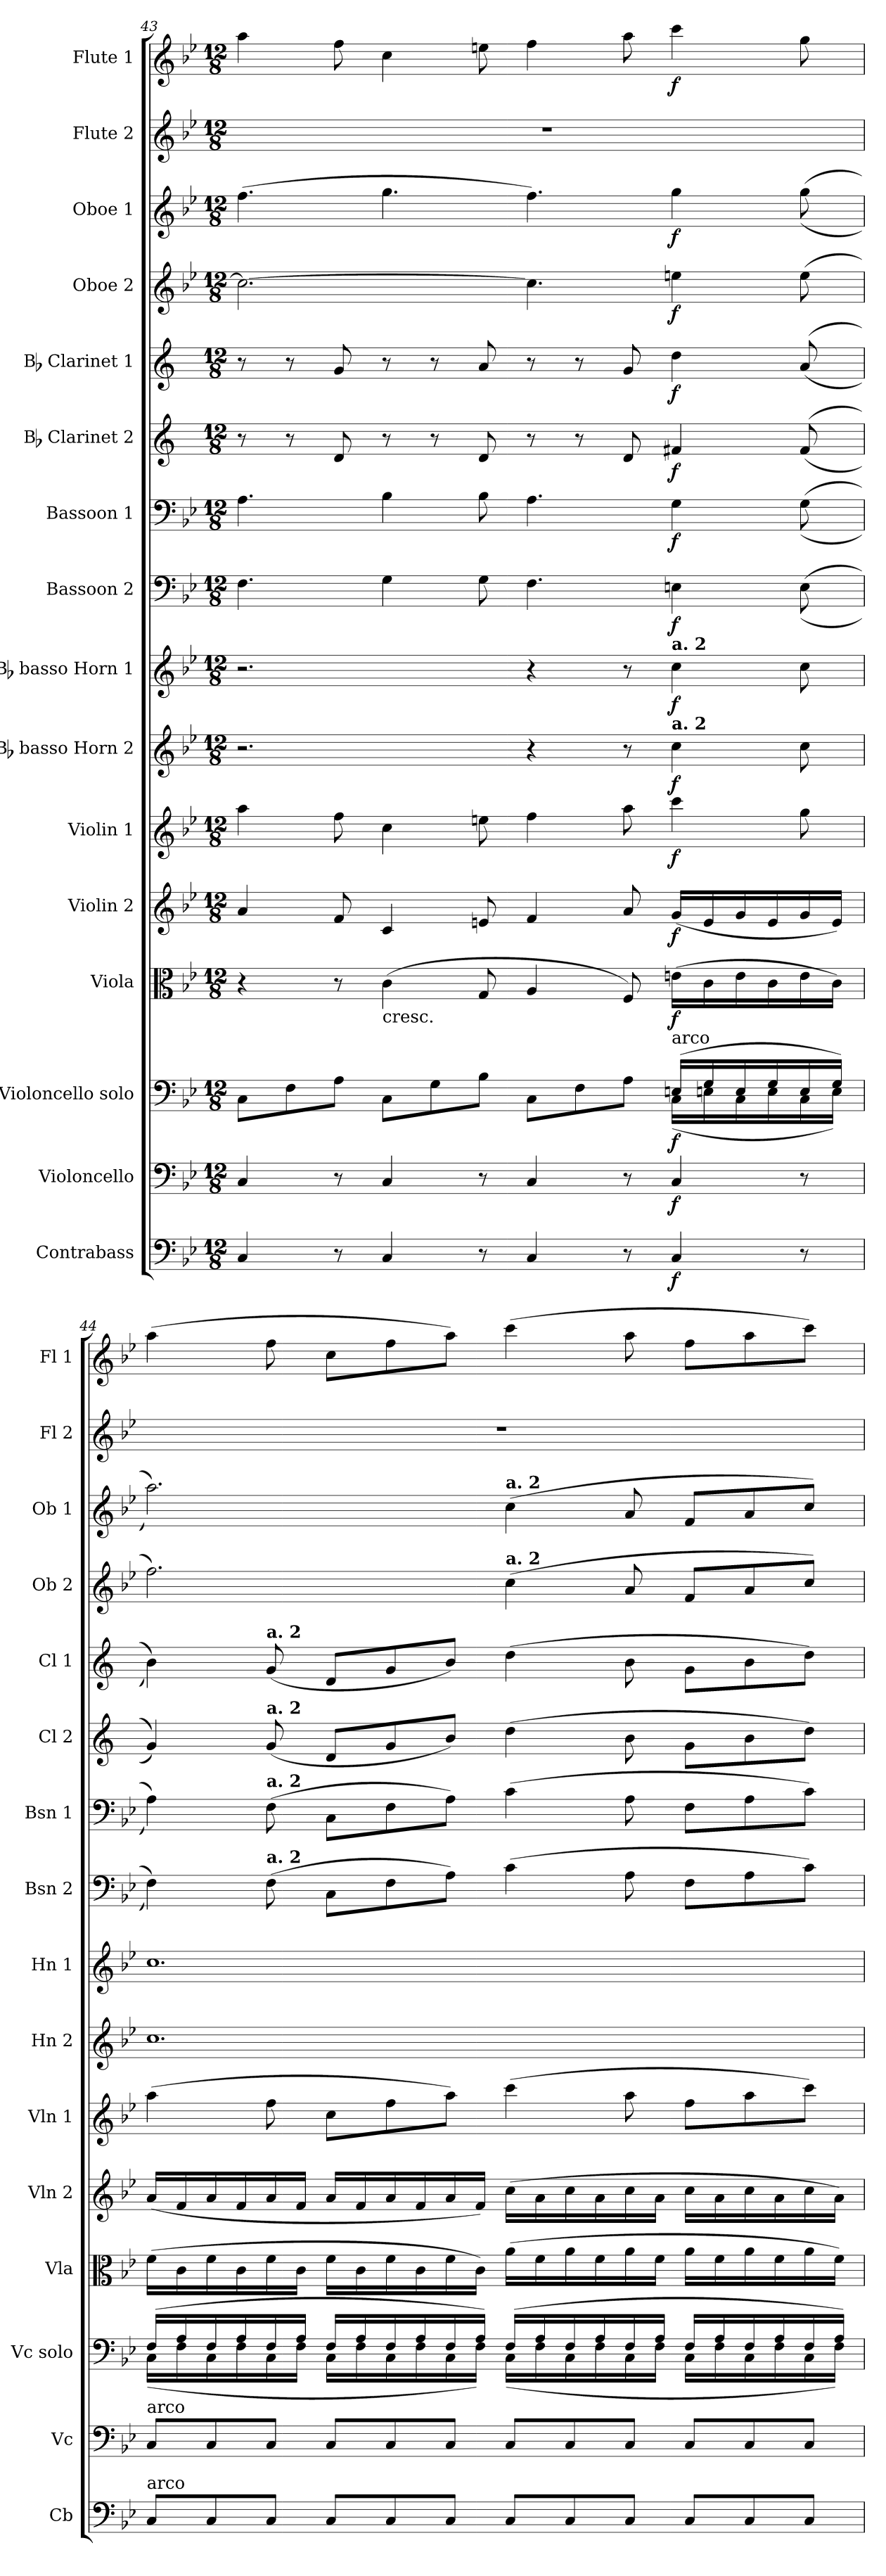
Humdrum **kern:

**kern	**dynam	**kern	**dynam	**kern	**dynam	**kern	**dynam	**kern	**dynam	**kern	**dynam	**kern	**dynam	**kern	**dynam	**kern	**dynam	**kern	**dynam	**kern	**dynam	**kern	**dynam	**kern	**dynam	**kern	**dynam	**kern	**kern	**dynam
*part16	*part16	*part15	*part15	*part14	*part14	*part13	*part13	*part12	*part12	*part11	*part11	*part10	*part10	*part9	*part9	*part8	*part8	*part7	*part7	*part6	*part6	*part5	*part5	*part4	*part4	*part3	*part3	*part2	*part1	*part1
*staff16	*staff16	*staff15	*staff15	*staff14	*staff14	*staff13	*staff13	*staff12	*staff12	*staff11	*staff11	*staff10	*staff10	*staff9	*staff9	*staff8	*staff8	*staff7	*staff7	*staff6	*staff6	*staff5	*staff5	*staff4	*staff4	*staff3	*staff3	*staff2	*staff1	*staff1
*I"Contrabass	*	*I"Violoncello	*	*I"Violoncello solo	*	*I"Viola	*	*I"Violin 2	*	*I"Violin 1	*	*I"Bb basso Horn 2	*	*I"Bb basso Horn 1	*	*I"Bassoon 2	*	*I"Bassoon 1	*	*I"Bb Clarinet 2	*	*I"Bb Clarinet 1	*	*I"Oboe 2	*	*I"Oboe 1	*	*I"Flute 2	*I"Flute 1	*
*I'Cb	*	*I'Vc	*	*I'Vc solo	*	*I'Vla	*	*I'Vln 2	*	*I'Vln 1	*	*I'Hn 2	*	*I'Hn 1	*	*I'Bsn 2	*	*I'Bsn 1	*	*I'Cl 2	*	*I'Cl 1	*	*I'Ob 2	*	*I'Ob 1	*	*I'Fl 2	*I'Fl 1	*
*clefF4	*	*clefF4	*	*clefF4	*	*clefC3	*	*clefG2	*	*clefG2	*	*clefG2	*	*clefG2	*	*clefF4	*	*clefF4	*	*clefG2	*	*clefG2	*	*clefG2	*	*clefG2	*	*clefG2	*clefG2	*
*ITrd7c12	*	*	*	*	*	*	*	*	*	*	*	*ITrd8c14	*	*ITrd8c14	*	*	*	*	*	*ITrd1c2	*	*ITrd1c2	*	*	*	*	*	*	*	*
*k[b-e-]	*	*k[b-e-]	*	*k[b-e-]	*	*k[b-e-]	*	*k[b-e-]	*	*k[b-e-]	*	*k[b-e-]	*	*k[b-e-]	*	*k[b-e-]	*	*k[b-e-]	*	*k[b-e-]	*	*k[b-e-]	*	*k[b-e-]	*	*k[b-e-]	*	*k[b-e-]	*k[b-e-]	*
*M12/8	*	*M12/8	*	*M12/8	*	*M12/8	*	*M12/8	*	*M12/8	*	*M12/8	*	*M12/8	*	*M12/8	*	*M12/8	*	*M12/8	*	*M12/8	*	*M12/8	*	*M12/8	*	*M12/8	*M12/8	*
=43	=43	=43	=43	=43	=43	=43	=43	=43	=43	=43	=43	=43	=43	=43	=43	=43	=43	=43	=43	=43	=43	=43	=43	=43	=43	=43	=43	=43	=43	=43
*	*	*	*	*^	*	*	*	*	*	*	*	*	*	*	*	*	*	*	*	*	*	*	*	*	*	*	*	*	*	*
4CC/	.	4C/	.	8C\L	8ryy	.	4r	.	4a/	.	4aa\	.	2.r	.	2.r	.	4.F\	.	4.A\	.	8r	.	8r	.	2.cc\_	.	(4.ff\	.	1.r	4aa\	.
*	*	*	*	*v	*v	*	*	*	*	*	*	*	*	*	*	*	*	*	*	*	*	*	*	*	*	*	*	*	*	*	*
.	.	.	.	8F\	.	.	.	.	.	.	.	.	.	.	.	.	.	.	.	8r	.	8r	.	.	.	.	.	.	.	.
8r	.	8r	.	8A\J	.	8r	.	8f/	.	8ff\	.	.	.	.	.	.	.	.	.	8c/	.	8f/	.	.	.	.	.	.	8ff\	.
!	!	!	!	!	!	!LO:TX:b:t=cresc.	!	!	!	!	!	!	!	!	!	!	!	!	!	!	!	!	!	!	!	!	!	!	!	!
4CC/	.	4C/	.	8C\L	.	(4c\	.	4c/	.	4cc\	.	.	.	.	.	4G\	.	4B-\	.	8r	.	8r	.	.	.	4.gg\	.	.	4cc\	.
.	.	.	.	8G\	.	.	.	.	.	.	.	.	.	.	.	.	.	.	.	8r	.	8r	.	.	.	.	.	.	.	.
8r	.	8r	.	8B-\J	.	8G/	.	8en/	.	8een\	.	.	.	.	.	8G\	.	8B-\	.	8c/	.	8g/	.	.	.	.	.	.	8een\	.
4CC/	.	4C/	.	8C\L	.	4A/	.	4f/	.	4ff\	.	4r	.	4r	.	4.F\	.	4.A\	.	8r	.	8r	.	4.cc\]	.	4.ff\)	.	.	4ff\	.
.	.	.	.	8F\	.	.	.	.	.	.	.	.	.	.	.	.	.	.	.	8r	.	8r	.	.	.	.	.	.	.	.
8r	.	8r	.	8A\J	.	8F/)	.	8a/	.	8aa\	.	8r	.	8r	.	.	.	.	.	8c/	.	8f/	.	.	.	.	.	.	8aa\	.
*	*	*	*	*^	*	*	*	*	*	*	*	*	*	*	*	*	*	*	*	*	*	*	*	*	*	*	*	*	*	*
!	!	!	!	!	!	!	!	!	!	!	!	!	!	!	!LO:TX:a:B:t=a. 2	!	!	!	!	!	!	!	!	!	!	!	!	!	!	!	!
!	!	!	!	!	!	!	!	!	!	!	!	!	!LO:TX:a:B:t=a. 2	!	!	!	!	!	!	!	!	!	!	!	!	!	!	!	!	!	!
!	!	!	!	!LO:TX:a:t=arco	!	!	!	!	!	!	!	!	!	!	!	!	!	!	!	!	!	!	!	!	!	!	!	!	!	!	!
!	!LO:DY:b	!	!LO:DY:b	!	!	!LO:DY:b	!	!LO:DY:b	!	!LO:DY:b	!	!LO:DY:b	!	!LO:DY:b	!	!LO:DY:b	!	!LO:DY:b	!	!LO:DY:b	!	!LO:DY:b	!	!LO:DY:b	!	!LO:DY:b	!	!LO:DY:b	!	!	!LO:DY:b
4CC/	f	4C/	f	(16En/LL	(16C\LL	f	(16en\LL	f	(16g/LL	f	4ccc\	f	4c\	f	4c\	f	4En\	f	4G\	f	4en/	f	4cc\	f	4een\	f	4gg\	f	.	4ccc\	f
.	.	.	.	16G/	16En\	.	16c\	.	16e/	.	.	.	.	.	.	.	.	.	.	.	.	.	.	.	.	.	.	.	.	.	.
.	.	.	.	16E/	16C\	.	16e\	.	16g/	.	.	.	.	.	.	.	.	.	.	.	.	.	.	.	.	.	.	.	.	.	.
.	.	.	.	16G/	16E\	.	16c\	.	16e/	.	.	.	.	.	.	.	.	.	.	.	.	.	.	.	.	.	.	.	.	.	.
8r	.	8r	.	16E/	16C\	.	16e\	.	16g/	.	8gg\	.	8c\	.	8c\	.	((8E\	.	((8G\	.	((8e/	.	((8g/	.	(8ee\	.	((8gg\	.	.	8gg\	.
.	.	.	.	16G/JJ)	16E\JJ)	.	16c\JJ)	.	16e/JJ)	.	.	.	.	.	.	.	.	.	.	.	.	.	.	.	.	.	.	.	.	.	.
!!LO:PB:g=z
=44	=44	=44	=44	=44	=44	=44	=44	=44	=44	=44	=44	=44	=44	=44	=44	=44	=44	=44	=44	=44	=44	=44	=44	=44	=44	=44	=44	=44	=44	=44	=44
!	!	!LO:TX:a:t=arco	!	!	!	!	!	!	!	!	!	!	!	!	!	!	!	!	!	!	!	!	!	!	!	!	!	!	!	!	!
!LO:TX:a:t=arco	!	!	!	!	!	!	!	!	!	!	!	!	!	!	!	!	!	!	!	!	!	!	!	!	!	!	!	!	!	!	!
8CC/L	.	8C/L	.	(16F/LL	(16C\LL	.	(16f\LL	.	(16a/LL	.	(4aa\	.	1.c	.	1.c	.	4F\))	.	4A\))	.	4f/))	.	4a\))	.	2.ff\)	.	2.aa\))	.	1.r	(4aa\	.
.	.	.	.	16A/	16F\	.	16c\	.	16f/	.	.	.	.	.	.	.	.	.	.	.	.	.	.	.	.	.	.	.	.	.	.
8CC/	.	8C/	.	16F/	16C\	.	16f\	.	16a/	.	.	.	.	.	.	.	.	.	.	.	.	.	.	.	.	.	.	.	.	.	.
.	.	.	.	16A/	16F\	.	16c\	.	16f/	.	.	.	.	.	.	.	.	.	.	.	.	.	.	.	.	.	.	.	.	.	.
!	!	!	!	!	!	!	!	!	!	!	!	!	!	!	!	!	!	!	!	!	!	!	!LO:TX:a:B:t=a. 2	!	!	!	!	!	!	!	!
!	!	!	!	!	!	!	!	!	!	!	!	!	!	!	!	!	!	!	!	!	!LO:TX:a:B:t=a. 2	!	!	!	!	!	!	!	!	!	!
!	!	!	!	!	!	!	!	!	!	!	!	!	!	!	!	!	!	!	!LO:TX:a:B:t=a. 2	!	!	!	!	!	!	!	!	!	!	!	!
!	!	!	!	!	!	!	!	!	!	!	!	!	!	!	!	!	!LO:TX:a:B:t=a. 2	!	!	!	!	!	!	!	!	!	!	!	!	!	!
8CC/J	.	8C/J	.	16F/	16C\	.	16f\	.	16a/	.	8ff\	.	.	.	.	.	(8F\	.	(8F\	.	(8f/	.	(8f/	.	.	.	.	.	.	8ff\	.
.	.	.	.	16A/JJ	16F\JJ	.	16c\JJ	.	16f/JJ	.	.	.	.	.	.	.	.	.	.	.	.	.	.	.	.	.	.	.	.	.	.
8CC/L	.	8C/L	.	16F/LL	16C\LL	.	16f\LL	.	16a/LL	.	8cc\L	.	.	.	.	.	8C\L	.	8C\L	.	8c/L	.	8c/L	.	.	.	.	.	.	8cc\L	.
.	.	.	.	16A/	16F\	.	16c\	.	16f/	.	.	.	.	.	.	.	.	.	.	.	.	.	.	.	.	.	.	.	.	.	.
8CC/	.	8C/	.	16F/	16C\	.	16f\	.	16a/	.	8ff\	.	.	.	.	.	8F\	.	8F\	.	8f/	.	8f/	.	.	.	.	.	.	8ff\	.
.	.	.	.	16A/	16F\	.	16c\	.	16f/	.	.	.	.	.	.	.	.	.	.	.	.	.	.	.	.	.	.	.	.	.	.
8CC/J	.	8C/J	.	16F/	16C\	.	16f\	.	16a/	.	8aa\J)	.	.	.	.	.	8A\J)	.	8A\J)	.	8a/J)	.	8a/J)	.	.	.	.	.	.	8aa\J)	.
.	.	.	.	16A/JJ)	16F\JJ)	.	16c\JJ)	.	16f/JJ)	.	.	.	.	.	.	.	.	.	.	.	.	.	.	.	.	.	.	.	.	.	.
!	!	!	!	!	!	!	!	!	!	!	!	!	!	!	!	!	!	!	!	!	!	!	!	!	!	!	!LO:TX:a:B:t=a. 2	!	!	!	!
!	!	!	!	!	!	!	!	!	!	!	!	!	!	!	!	!	!	!	!	!	!	!	!	!	!LO:TX:a:B:t=a. 2	!	!	!	!	!	!
8CC/L	.	8C/L	.	(16F/LL	(16C\LL	.	(16a\LL	.	(16cc\LL	.	(4ccc\	.	.	.	.	.	(4c\	.	(4c\	.	(4cc\	.	(4cc\	.	(4cc\	.	(4cc\	.	.	(4ccc\	.
.	.	.	.	16A/	16F\	.	16f\	.	16a\	.	.	.	.	.	.	.	.	.	.	.	.	.	.	.	.	.	.	.	.	.	.
8CC/	.	8C/	.	16F/	16C\	.	16a\	.	16cc\	.	.	.	.	.	.	.	.	.	.	.	.	.	.	.	.	.	.	.	.	.	.
.	.	.	.	16A/	16F\	.	16f\	.	16a\	.	.	.	.	.	.	.	.	.	.	.	.	.	.	.	.	.	.	.	.	.	.
8CC/J	.	8C/J	.	16F/	16C\	.	16a\	.	16cc\	.	8aa\	.	.	.	.	.	8A\	.	8A\	.	8a\	.	8a\	.	8a/	.	8a/	.	.	8aa\	.
.	.	.	.	16A/JJ	16F\JJ	.	16f\JJ	.	16a\JJ	.	.	.	.	.	.	.	.	.	.	.	.	.	.	.	.	.	.	.	.	.	.
8CC/L	.	8C/L	.	16F/LL	16C\LL	.	16a\LL	.	16cc\LL	.	8ff\L	.	.	.	.	.	8F\L	.	8F\L	.	8f\L	.	8f\L	.	8f/L	.	8f/L	.	.	8ff\L	.
.	.	.	.	16A/	16F\	.	16f\	.	16a\	.	.	.	.	.	.	.	.	.	.	.	.	.	.	.	.	.	.	.	.	.	.
8CC/	.	8C/	.	16F/	16C\	.	16a\	.	16cc\	.	8aa\	.	.	.	.	.	8A\	.	8A\	.	8a\	.	8a\	.	8a/	.	8a/	.	.	8aa\	.
.	.	.	.	16A/	16F\	.	16f\	.	16a\	.	.	.	.	.	.	.	.	.	.	.	.	.	.	.	.	.	.	.	.	.	.
8CC/J	.	8C/J	.	16F/	16C\	.	16a\	.	16cc\	.	8ccc\J)	.	.	.	.	.	8c\J)	.	8c\J)	.	8cc\J)	.	8cc\J)	.	8cc/J)	.	8cc/J)	.	.	8ccc\J)	.
.	.	.	.	16A/JJ)	16F\JJ)	.	16f\JJ)	.	16a\JJ)	.	.	.	.	.	.	.	.	.	.	.	.	.	.	.	.	.	.	.	.	.	.
*	*	*	*	*v	*v	*	*	*	*	*	*	*	*	*	*	*	*	*	*	*	*	*	*	*	*	*	*	*	*	*	*
=	=	=	=	=	=	=	=	=	=	=	=	=	=	=	=	=	=	=	=	=	=	=	=	=	=	=	=	=	=	=
*-	*-	*-	*-	*-	*-	*-	*-	*-	*-	*-	*-	*-	*-	*-	*-	*-	*-	*-	*-	*-	*-	*-	*-	*-	*-	*-	*-	*-	*-	*-
